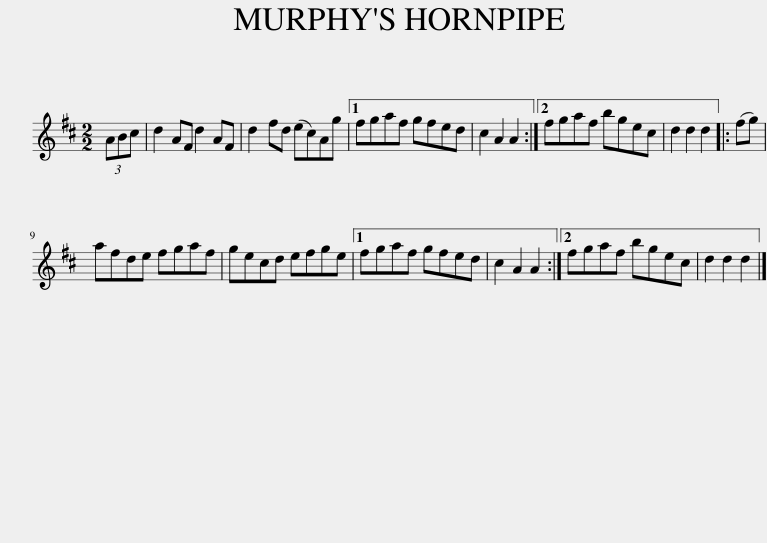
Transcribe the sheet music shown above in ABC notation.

X:1
L:1/8
M:2/2
I:linebreak $
K:D
V:1 treble
V:1
 (3ABc | d2 AF d2 AF | d2 fd (ec)Ag |1 fgaf gfed | c2 A2 A2 :|2 %5
 fgaf bgec | d2 d2 d2 |: (fg) |$ afde fgaf | gecd efge |1 %10
 fgaf gfed | c2 A2 A2 :|2 fgaf bgec | d2 d2 d2 |] %14
